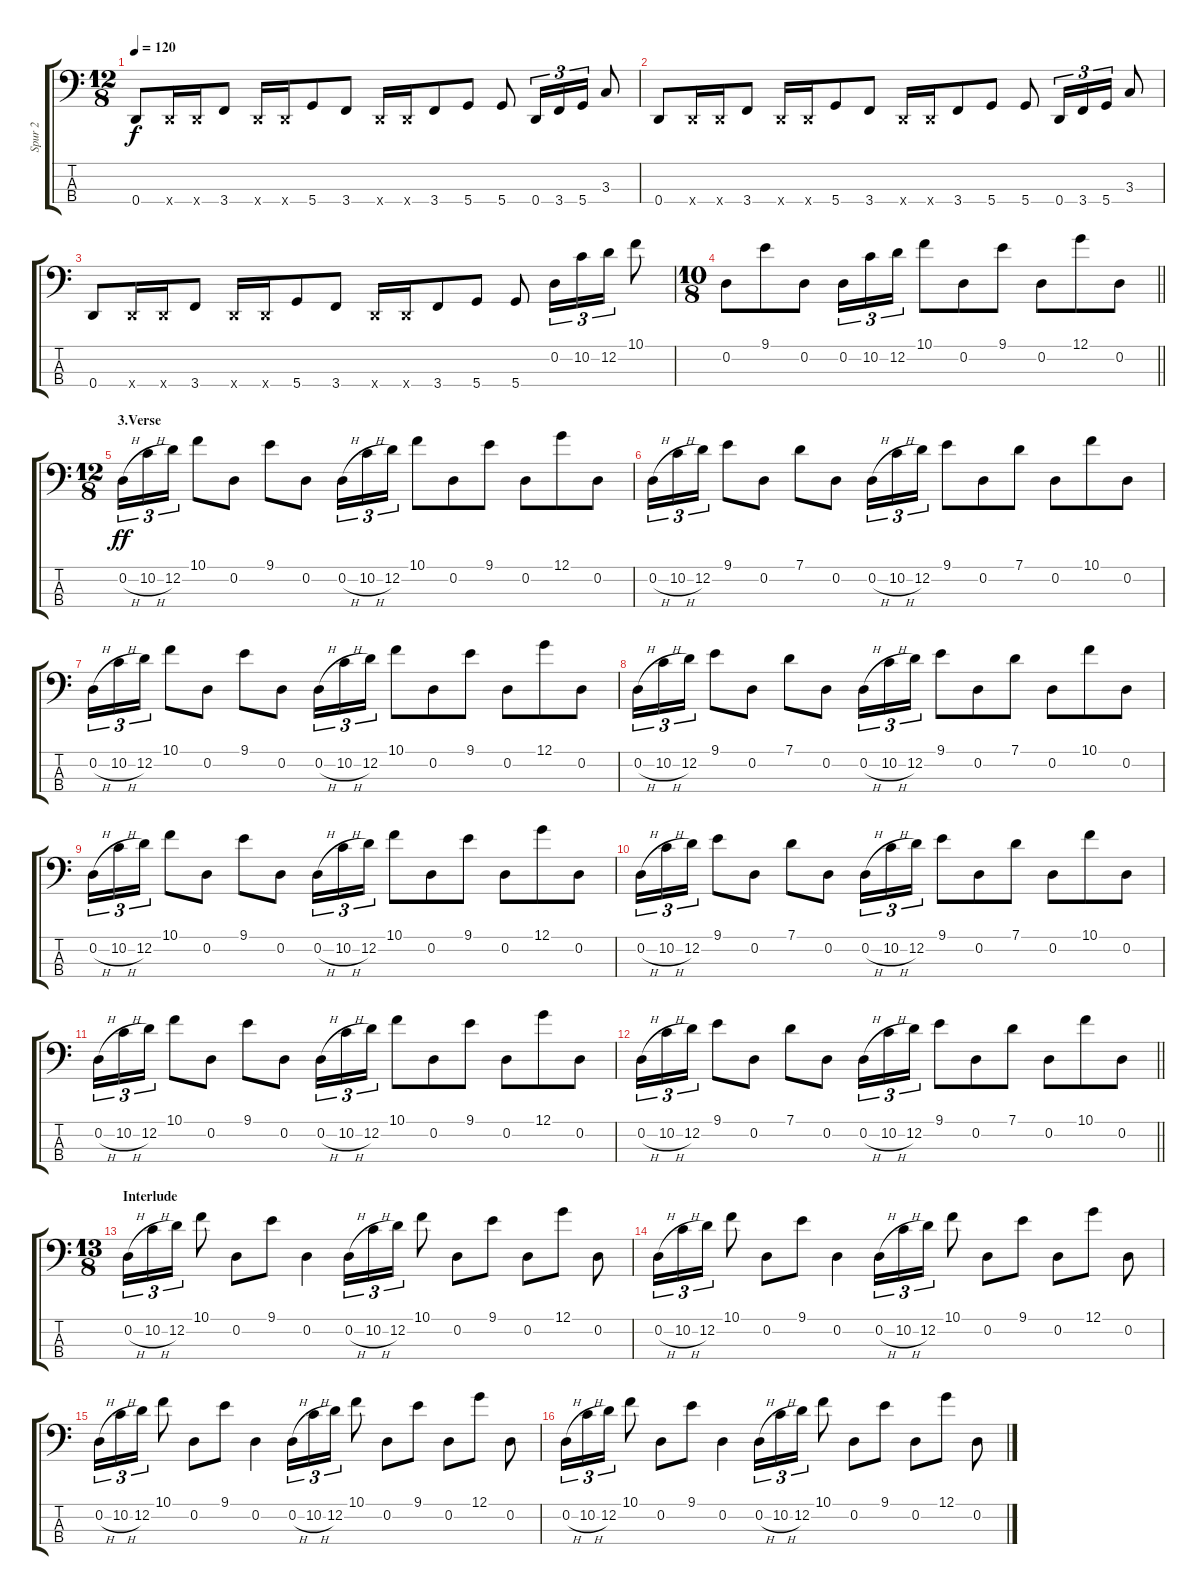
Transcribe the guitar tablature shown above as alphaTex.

\track ("Spur 2" "Spur 2") {instrument electricbassfinger}
\staff {score tabs}
\tuning (G2 D2 A1 D1) {hide}
\ts (12 8)
\tempo 120
\clef f4
\ks c
0.4.8{dy f} 0.4{x}.16 0.4{x}.16 3.4.8 0.4{x}.16 0.4{x}.16 5.4.8 3.4.8 0.4{x}.16 0.4{x}.16 3.4.8 5.4.8 5.4.8 0.4.16{tu (3 2)} 3.4.16{tu (3 2)} 5.4.16{tu (3 2)} 3.3.8 |
0.4.8 0.4{x}.16 0.4{x}.16 3.4.8 0.4{x}.16 0.4{x}.16 5.4.8 3.4.8 0.4{x}.16 0.4{x}.16 3.4.8 5.4.8 5.4.8 0.4.16{tu (3 2)} 3.4.16{tu (3 2)} 5.4.16{tu (3 2)} 3.3.8 |
0.4.8 0.4{x}.16 0.4{x}.16 3.4.8 0.4{x}.16 0.4{x}.16 5.4.8 3.4.8 0.4{x}.16 0.4{x}.16 3.4.8 5.4.8 5.4.8 0.2.16{tu (3 2)} 10.2.16{tu (3 2)} 12.2.16{tu (3 2)} 10.1.8 |
\ts (10 8)
\barLineRight lightlight
0.2.8 9.1.8 0.2.8 0.2.16{tu (3 2)} 10.2.16{tu (3 2)} 12.2.16{tu (3 2)} 10.1.8 0.2.8 9.1.8 0.2.8 12.1.8 0.2.8 |
\ts (12 8)
\section ("" "3.Verse")
0.2{h}.16{tu (3 2) dy ff} 10.2{h}.16{tu (3 2)} 12.2.16{tu (3 2)} 10.1.8 0.2.8 9.1.8 0.2.8 0.2{h}.16{tu (3 2)} 10.2{h}.16{tu (3 2)} 12.2.16{tu (3 2)} 10.1.8 0.2.8 9.1.8 0.2.8 12.1.8 0.2.8 |
0.2{h}.16{tu (3 2)} 10.2{h}.16{tu (3 2)} 12.2.16{tu (3 2)} 9.1.8 0.2.8 7.1.8 0.2.8 0.2{h}.16{tu (3 2)} 10.2{h}.16{tu (3 2)} 12.2.16{tu (3 2)} 9.1.8 0.2.8 7.1.8 0.2.8 10.1.8 0.2.8 |
0.2{h}.16{tu (3 2)} 10.2{h}.16{tu (3 2)} 12.2.16{tu (3 2)} 10.1.8 0.2.8 9.1.8 0.2.8 0.2{h}.16{tu (3 2)} 10.2{h}.16{tu (3 2)} 12.2.16{tu (3 2)} 10.1.8 0.2.8 9.1.8 0.2.8 12.1.8 0.2.8 |
0.2{h}.16{tu (3 2)} 10.2{h}.16{tu (3 2)} 12.2.16{tu (3 2)} 9.1.8 0.2.8 7.1.8 0.2.8 0.2{h}.16{tu (3 2)} 10.2{h}.16{tu (3 2)} 12.2.16{tu (3 2)} 9.1.8 0.2.8 7.1.8 0.2.8 10.1.8 0.2.8 |
0.2{h}.16{tu (3 2)} 10.2{h}.16{tu (3 2)} 12.2.16{tu (3 2)} 10.1.8 0.2.8 9.1.8 0.2.8 0.2{h}.16{tu (3 2)} 10.2{h}.16{tu (3 2)} 12.2.16{tu (3 2)} 10.1.8 0.2.8 9.1.8 0.2.8 12.1.8 0.2.8 |
0.2{h}.16{tu (3 2)} 10.2{h}.16{tu (3 2)} 12.2.16{tu (3 2)} 9.1.8 0.2.8 7.1.8 0.2.8 0.2{h}.16{tu (3 2)} 10.2{h}.16{tu (3 2)} 12.2.16{tu (3 2)} 9.1.8 0.2.8 7.1.8 0.2.8 10.1.8 0.2.8 |
0.2{h}.16{tu (3 2)} 10.2{h}.16{tu (3 2)} 12.2.16{tu (3 2)} 10.1.8 0.2.8 9.1.8 0.2.8 0.2{h}.16{tu (3 2)} 10.2{h}.16{tu (3 2)} 12.2.16{tu (3 2)} 10.1.8 0.2.8 9.1.8 0.2.8 12.1.8 0.2.8 |
\barLineRight lightlight
0.2{h}.16{tu (3 2)} 10.2{h}.16{tu (3 2)} 12.2.16{tu (3 2)} 9.1.8 0.2.8 7.1.8 0.2.8 0.2{h}.16{tu (3 2)} 10.2{h}.16{tu (3 2)} 12.2.16{tu (3 2)} 9.1.8 0.2.8 7.1.8 0.2.8 10.1.8 0.2.8 |
\ts (13 8)
\section ("" "Interlude")
0.2{h}.16{tu (3 2)} 10.2{h}.16{tu (3 2)} 12.2.16{tu (3 2)} 10.1.8 0.2.8 9.1.8 0.2.4 0.2{h}.16{tu (3 2)} 10.2{h}.16{tu (3 2)} 12.2.16{tu (3 2)} 10.1.8 0.2.8 9.1.8 0.2.8 12.1.8 0.2.8 |
0.2{h}.16{tu (3 2)} 10.2{h}.16{tu (3 2)} 12.2.16{tu (3 2)} 10.1.8 0.2.8 9.1.8 0.2.4 0.2{h}.16{tu (3 2)} 10.2{h}.16{tu (3 2)} 12.2.16{tu (3 2)} 10.1.8 0.2.8 9.1.8 0.2.8 12.1.8 0.2.8 |
0.2{h}.16{tu (3 2)} 10.2{h}.16{tu (3 2)} 12.2.16{tu (3 2)} 10.1.8 0.2.8 9.1.8 0.2.4 0.2{h}.16{tu (3 2)} 10.2{h}.16{tu (3 2)} 12.2.16{tu (3 2)} 10.1.8 0.2.8 9.1.8 0.2.8 12.1.8 0.2.8 |
0.2{h}.16{tu (3 2)} 10.2{h}.16{tu (3 2)} 12.2.16{tu (3 2)} 10.1.8 0.2.8 9.1.8 0.2.4 0.2{h}.16{tu (3 2)} 10.2{h}.16{tu (3 2)} 12.2.16{tu (3 2)} 10.1.8 0.2.8 9.1.8 0.2.8 12.1.8 0.2.8
